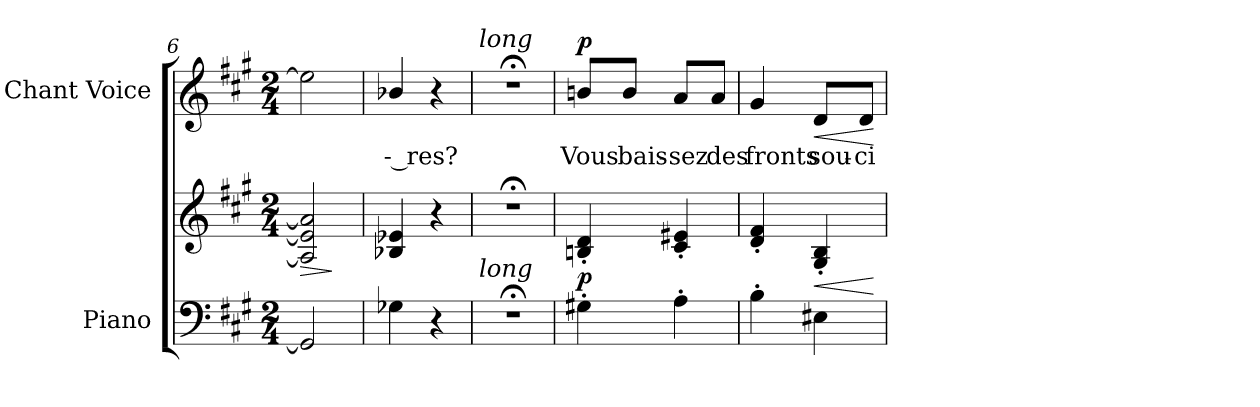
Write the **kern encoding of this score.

**kern	**kern	**dynam	**kern	**text	**dynam
*part2	*part2	*part2	*part1	*part1	*part1
*staff3	*staff2	*staff2/3	*staff1	*staff1	*staff1
*I"Piano	*	*	*I"Chant Voice	*	*
*I'Pno	*	*	*	*	*
*clefF4	*clefG2	*	*clefG2	*	*
*k[f#c#g#]	*k[f#c#g#]	*	*k[f#c#g#]	*	*
*M2/4	*M2/4	*	*M2/4	*	*
=6	=6	=6	=6	=6	=6
!	!	!LO:HP:b	!	!	!
2GG-/]	2A/] 2e-/] 2a/]	>	2ee-\]	.	.
.	.	]	.	.	.
!!LO:LB:g=z
=7	=7	=7	=7	=7	=7
!	!	!	!	!LO:LY:b	!
4G-X\	4B-X/ 4e-X/	.	4b-X/	-- res?	.
4r	4r	.	4r	.	.
=8	=8	=8	=8	=8	=8
!	!	!	!LO:TX:a:i:t=long	!	!
!LO:TX:a:i:t=long	!	!	!	!	!
2r;<	2r;<	.	2r;<	.	.
=9	=9	=9	=9	=9	=9
!	!	!LO:DY:a=2	!	!LO:LY:b	!LO:DY:a
4G#X'\	4Bn/' 4d/'	p	8bn/L	Vous	p
!	!	!	!	!LO:LY:b	!
.	.	.	8b/J	bais-	.
!	!	!	!	!LO:LY:b	!
4A'\	4c#/' 4e#X/'	.	8a/L	-sez	.
!	!	!	!	!LO:LY:b	!
.	.	.	8a/J	des	.
=10	=10	=10	=10	=10	=10
!	!	!	!	!LO:LY:b	!
4B'\	4d/' 4f#/'	.	4g#/	fronts	.
!	!	!LO:HP:b	!	!LO:LY:b	!LO:HP:b
4E#X\	4G#/' 4B/'	<	8d/L	sou-	<
!	!	!	!	!LO:LY:b	!
.	.	.	8d/J	-ci-	.
.	.	[	.	.	[
=	=	=	=	=	=
*-	*-	*-	*-	*-	*-
